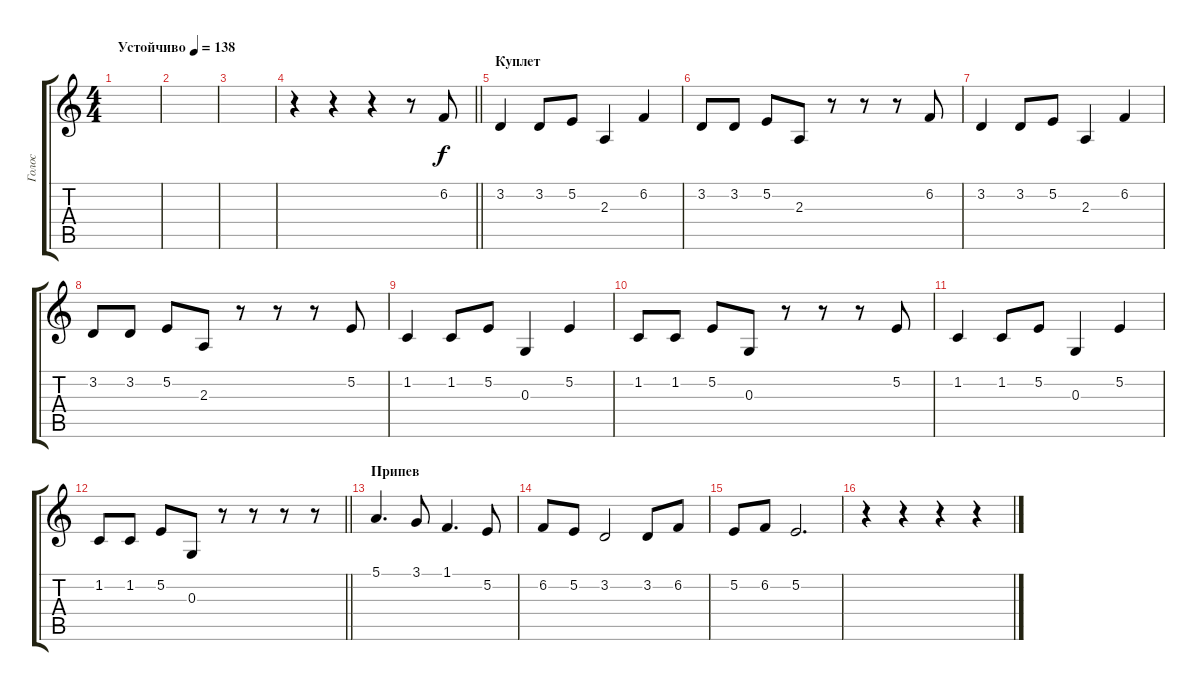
\track ("Голос" "Голос") {instrument electricgrandpiano}
\staff {score tabs}
\tuning (E4 B3 G3 D3 A2 E2) {hide}
\ts (4 4)
\tempo (138 "Устойчиво")
\clef g2
\ks c
|
|
|
\barLineRight lightlight
r.4 r.4 r.4 r.8 6.2.8 |
\section ("" "Куплет")
3.2.4 3.2.8 5.2.8 2.3.4 6.2.4 |
3.2.8 3.2.8 5.2.8 2.3.8 r.8 r.8 r.8 6.2.8 |
3.2.4 3.2.8 5.2.8 2.3.4 6.2.4 |
3.2.8 3.2.8 5.2.8 2.3.8 r.8 r.8 r.8 5.2.8 |
1.2.4 1.2.8 5.2.8 0.3.4 5.2.4 |
1.2.8 1.2.8 5.2.8 0.3.8 r.8 r.8 r.8 5.2.8 |
1.2.4 1.2.8 5.2.8 0.3.4 5.2.4 |
\barLineRight lightlight
1.2.8 1.2.8 5.2.8 0.3.8 r.8 r.8 r.8 r.8 |
\section ("" "Припев")
5.1.4{d} 3.1.8 1.1.4{d} 5.2.8 |
6.2.8 5.2.8 3.2.2 3.2.8 6.2.8 |
5.2.8 6.2.8 5.2.2{d} |
r.4 r.4 r.4 r.4
